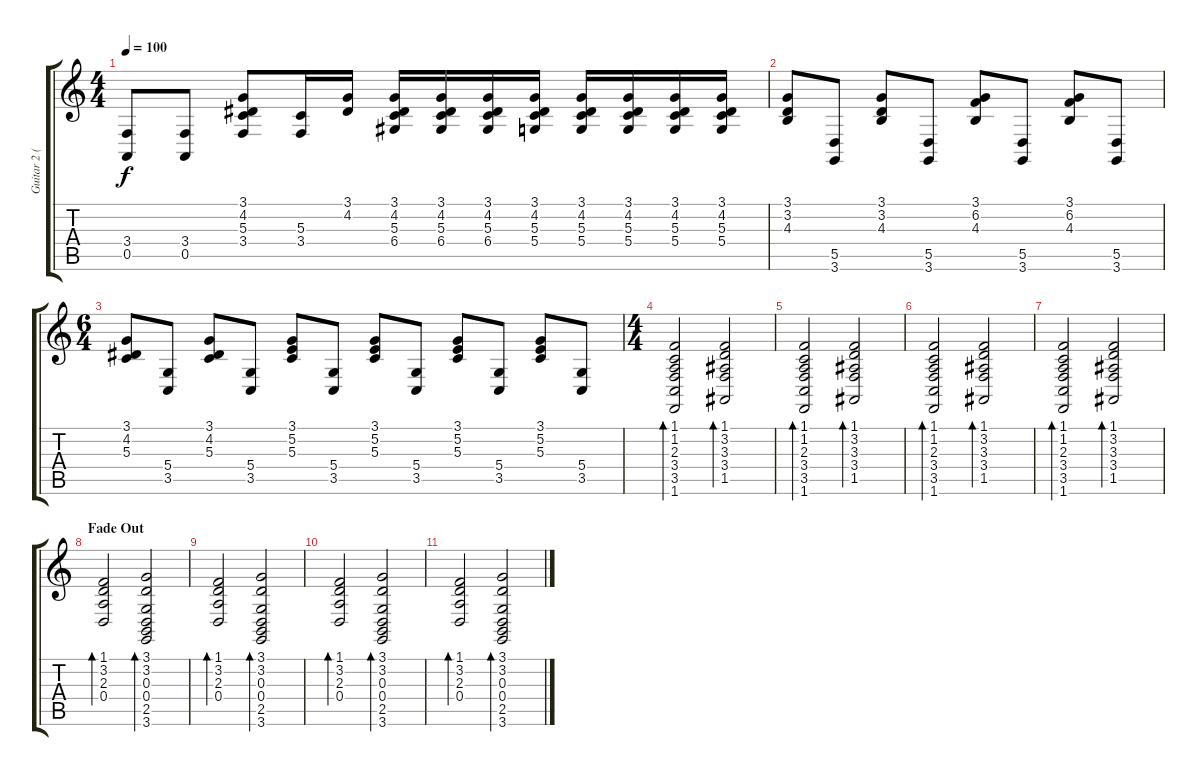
\track ("Guitar 2 (piano arr. for guitar)" "Guitar 2 (") {instrument acousticgrandpiano}
\staff {score tabs}
\tuning (E4 B3 G3 D3 A2 E2) {hide}
\ts (4 4)
\tempo 100
\clef g2
\ks c
(3.4 0.5).8{dy f} (3.4 0.5).8 (3.1 4.2 5.3 3.4).8 (5.3 3.4).16 (3.1 4.2).16 (3.1 4.2 5.3 6.4).16 (3.1 4.2 5.3 6.4).16 (3.1 4.2 5.3 6.4).16 (3.1 4.2 5.3 5.4).16 (3.1 4.2 5.3 5.4).16 (3.1 4.2 5.3 5.4).16 (3.1 4.2 5.3 5.4).16 (3.1 4.2 5.3 5.4).16 |
(3.1 3.2 4.3).8 (5.5 3.6).8 (3.1 3.2 4.3).8 (5.5 3.6).8 (3.1 6.2 4.3).8 (5.5 3.6).8 (3.1 6.2 4.3).8 (5.5 3.6).8 |
\ts (6 4)
(3.1 4.2 5.3).8 (5.4 3.5).8 (3.1 4.2 5.3).8 (5.4 3.5).8 (3.1 5.2 5.3).8 (5.4 3.5).8 (3.1 5.2 5.3).8 (5.4 3.5).8 (3.1 5.2 5.3).8 (5.4 3.5).8 (3.1 5.2 5.3).8 (5.4 3.5).8 |
\ts (4 4)
(1.1 1.2 2.3 3.4 3.5 1.6).2{bd 240} (1.1 3.2 3.3 3.4 1.5).2{bd 240} |
(1.1 1.2 2.3 3.4 3.5 1.6).2{bd 240} (1.1 3.2 3.3 3.4 1.5).2{bd 240} |
(1.1 1.2 2.3 3.4 3.5 1.6).2{bd 240} (1.1 3.2 3.3 3.4 1.5).2{bd 240} |
(1.1 1.2 2.3 3.4 3.5 1.6).2{bd 240} (1.1 3.2 3.3 3.4 1.5).2{bd 240} |
\section ("" "Fade Out")
(1.1 3.2 2.3 0.4).2{bd 240} (3.1 3.2 0.3 0.4 2.5 3.6).2{bd 120} |
(1.1 3.2 2.3 0.4).2{bd 240} (3.1 3.2 0.3 0.4 2.5 3.6).2{bd 120} |
(1.1 3.2 2.3 0.4).2{bd 240} (3.1 3.2 0.3 0.4 2.5 3.6).2{bd 120} |
(1.1 3.2 2.3 0.4).2{bd 240} (3.1 3.2 0.3 0.4 2.5 3.6).2{bd 120}
